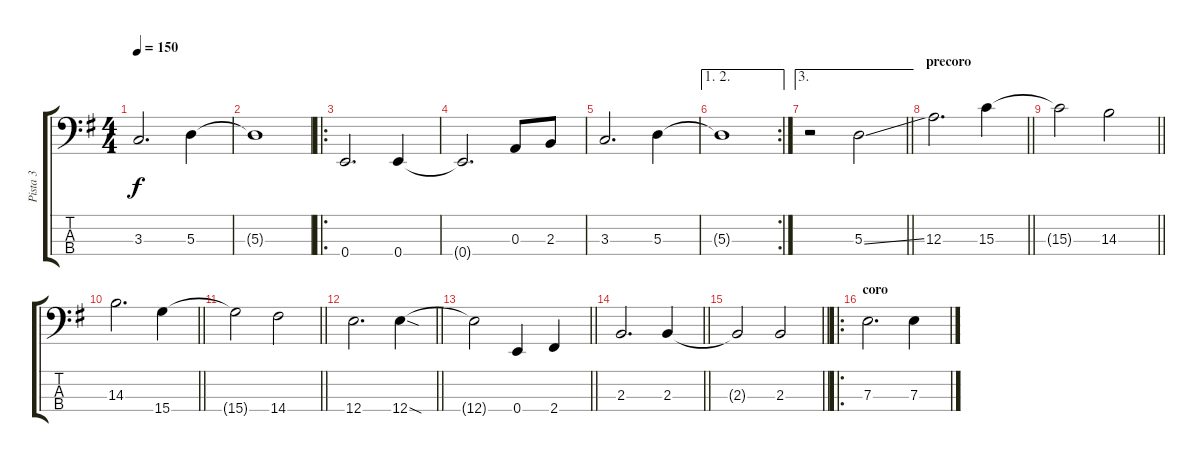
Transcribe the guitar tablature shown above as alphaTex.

\track ("Pista 3" "Pista 3") {instrument electricbassfinger}
\staff {score tabs}
\tuning (G2 D2 A1 E1) {hide}
\ts (4 4)
\tempo 150
\clef f4
\ks eminor
3.3.2{d dy f} 5.3.4 |
5.3{t}.1 |
\ro
0.4.2{d} 0.4.4 |
0.4{t}.2{d} 0.3.8 2.3.8 |
3.3.2{d} 5.3.4 |
\ae (1 2)
\rc 2
5.3{t}.1 |
\ae 3
\barLineRight lightlight
r.2 5.3{ss}.2 |
\section ("" "precoro")
\barLineRight lightlight
12.3.2{d} 15.3.4 |
\barLineRight lightlight
15.3{t}.2 14.3.2 |
\barLineRight lightlight
14.3.2{d} 15.4.4 |
\barLineRight lightlight
15.4{t}.2 14.4.2 |
\barLineRight lightlight
12.4.2{d} 12.4{sod}.4 |
\barLineRight lightlight
12.4{t}.2 0.4.4 2.4.4 |
\barLineRight lightlight
2.3.2{d} 2.3.4 |
\barLineRight lightlight
2.3{t}.2 2.3.2 |
\ro
\section ("" "coro")
7.3.2{d} 7.3.4
